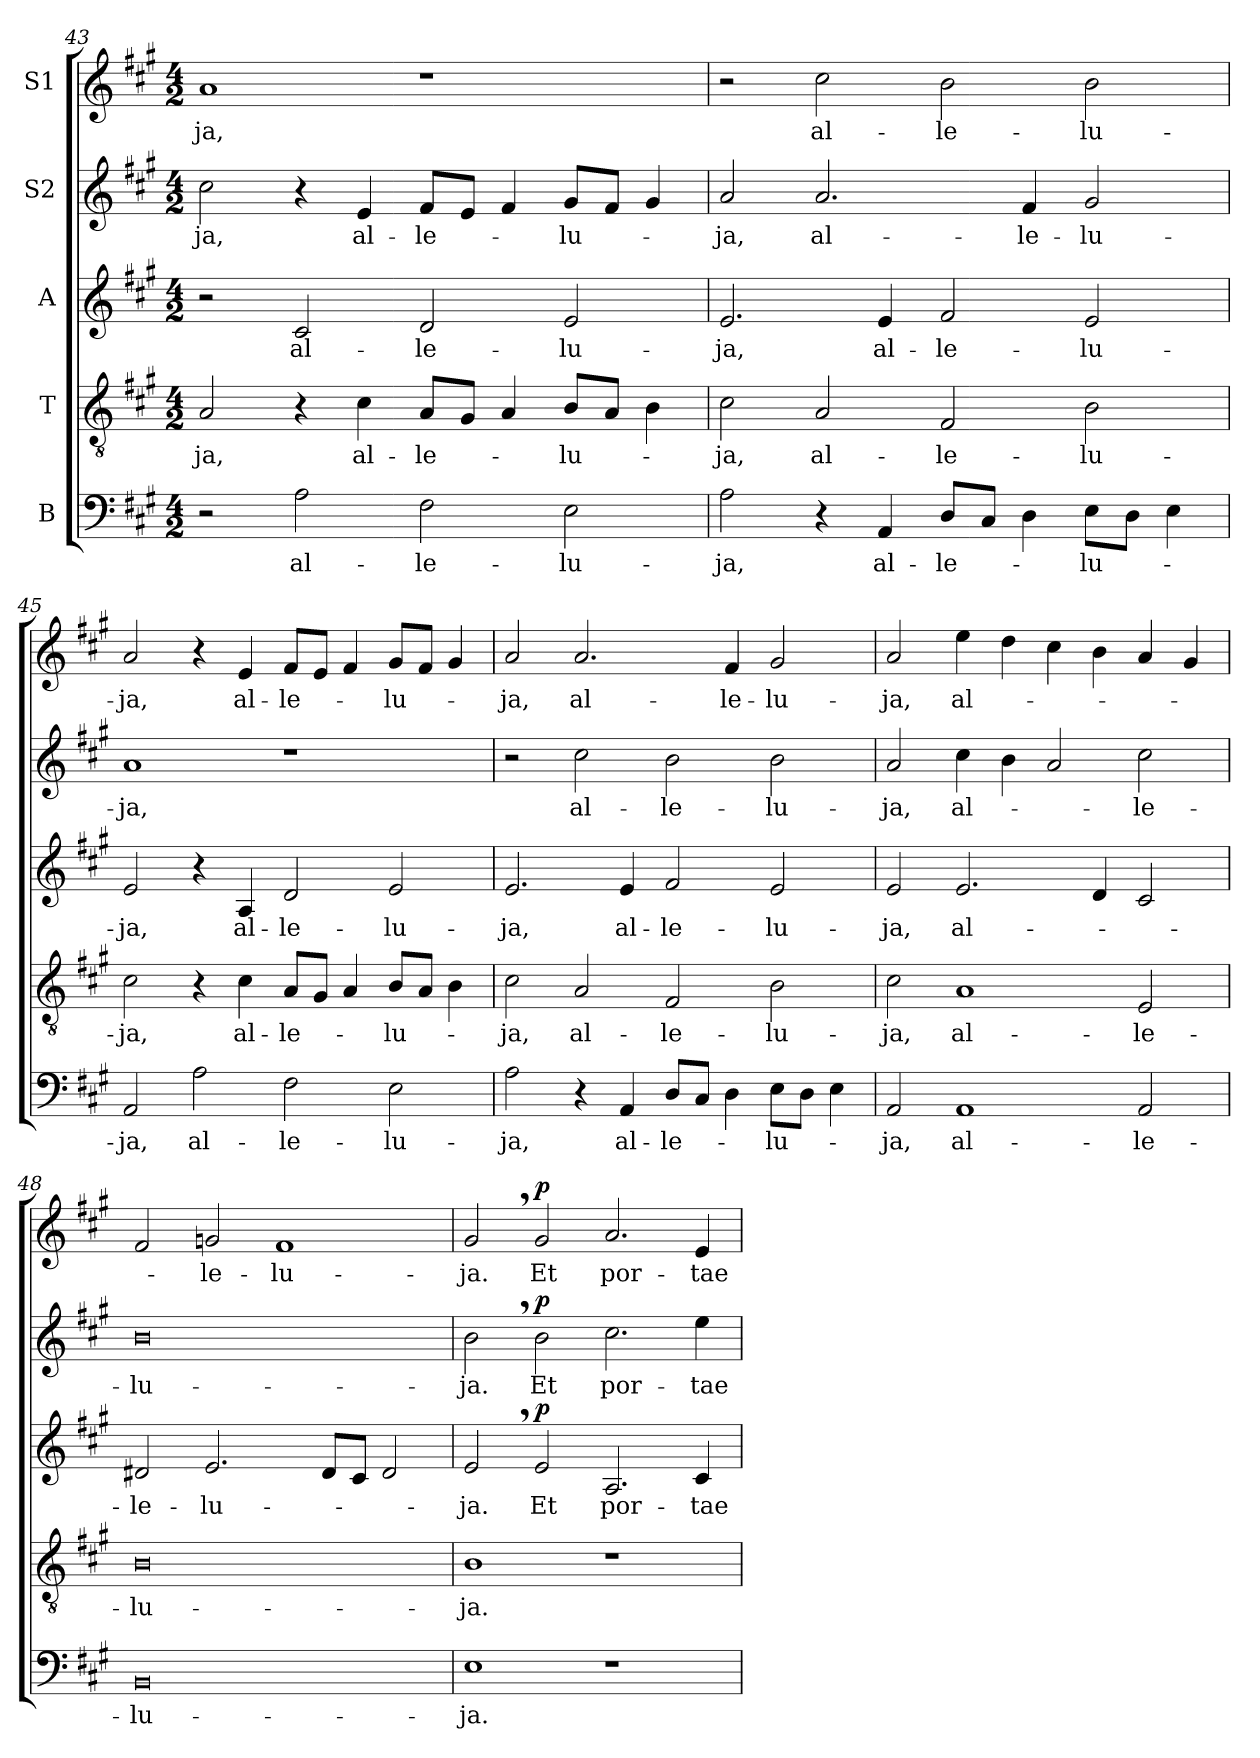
**kern	**text	**kern	**text	**kern	**text	**dynam	**kern	**text	**dynam	**kern	**text	**dynam
*part5	*part5	*part4	*part4	*part3	*part3	*part3	*part2	*part2	*part2	*part1	*part1	*part1
*staff5	*staff5	*staff4	*staff4	*staff3	*staff3	*staff3	*staff2	*staff2	*staff2	*staff1	*staff1	*staff1
*I"B	*	*I"T	*	*I"A	*	*	*I"S2	*	*	*I"S1	*	*
*clefF4	*	*clefGv2	*	*clefG2	*	*	*clefG2	*	*	*clefG2	*	*
*k[f#c#g#]	*	*k[f#c#g#]	*	*k[f#c#g#]	*	*	*k[f#c#g#]	*	*	*k[f#c#g#]	*	*
*M4/2	*	*M4/2	*	*M4/2	*	*	*M4/2	*	*	*M4/2	*	*
=43	=43	=43	=43	=43	=43	=43	=43	=43	=43	=43	=43	=43
2r	.	2A/	-ja,	2r	.	.	2cc#\	-ja,	.	1a	-ja,	.
2A\	al-	4r	.	2c#/	al-	.	4r	.	.	.	.	.
.	.	4c#\	al-	.	.	.	4e/	al-	.	.	.	.
2F#\	-le-	8A/L	-le-	2d/	-le-	.	8f#/L	-le-	.	1r	.	.
.	.	8G#/J	.	.	.	.	8e/J	.	.	.	.	.
.	.	4A/	.	.	.	.	4f#/	.	.	.	.	.
2E\	-lu-	8B/L	-lu-	2e/	-lu-	.	8g#/L	-lu-	.	.	.	.
.	.	8A/J	.	.	.	.	8f#/J	.	.	.	.	.
.	.	4B\	.	.	.	.	4g#/	.	.	.	.	.
=44	=44	=44	=44	=44	=44	=44	=44	=44	=44	=44	=44	=44
2A\	-ja,	2c#\	-ja,	2.e/	-ja,	.	2a/	-ja,	.	2r	.	.
4r	.	2A/	al-	.	.	.	2.a/	al-	.	2cc#\	al-	.
4AA/	al-	.	.	4e/	al-	.	.	.	.	.	.	.
8D/L	-le-	2F#/	-le-	2f#/	-le-	.	.	.	.	2b\	-le-	.
8C#/J	.	.	.	.	.	.	.	.	.	.	.	.
4D\	.	.	.	.	.	.	4f#/	-le-	.	.	.	.
8E\L	-lu-	2B\	-lu-	2e/	-lu-	.	2g#/	-lu-	.	2b\	-lu-	.
8D\J	.	.	.	.	.	.	.	.	.	.	.	.
4E\	.	.	.	.	.	.	.	.	.	.	.	.
=45	=45	=45	=45	=45	=45	=45	=45	=45	=45	=45	=45	=45
2AA/	-ja,	2c#\	-ja,	2e/	-ja,	.	1a	-ja,	.	2a/	-ja,	.
2A\	al-	4r	.	4r	.	.	.	.	.	4r	.	.
.	.	4c#\	al-	4A/	al-	.	.	.	.	4e/	al-	.
2F#\	-le-	8A/L	-le-	2d/	-le-	.	1r	.	.	8f#/L	-le-	.
.	.	8G#/J	.	.	.	.	.	.	.	8e/J	.	.
.	.	4A/	.	.	.	.	.	.	.	4f#/	.	.
2E\	-lu-	8B/L	-lu-	2e/	-lu-	.	.	.	.	8g#/L	-lu-	.
.	.	8A/J	.	.	.	.	.	.	.	8f#/J	.	.
.	.	4B\	.	.	.	.	.	.	.	4g#/	.	.
!!LO:LB:g=z
=46	=46	=46	=46	=46	=46	=46	=46	=46	=46	=46	=46	=46
2A\	-ja,	2c#\	-ja,	2.e/	-ja,	.	2r	.	.	2a/	-ja,	.
4r	.	2A/	al-	.	.	.	2cc#\	al-	.	2.a/	al-	.
4AA/	al-	.	.	4e/	al-	.	.	.	.	.	.	.
8D/L	-le-	2F#/	-le-	2f#/	-le-	.	2b\	le-	.	.	.	.
8C#/J	.	.	.	.	.	.	.	.	.	.	.	.
4D\	.	.	.	.	.	.	.	.	.	4f#/	-le-	.
8E\L	-lu-	2B\	-lu-	2e/	-lu-	.	2b\	lu-	.	2g#/	-lu-	.
8D\J	.	.	.	.	.	.	.	.	.	.	.	.
4E\	.	.	.	.	.	.	.	.	.	.	.	.
=47	=47	=47	=47	=47	=47	=47	=47	=47	=47	=47	=47	=47
2AA/	-ja,	2c#\	-ja,	2e/	-ja,	.	2a/	ja,	.	2a/	-ja,	.
1AA	al-	1A	al-	2.e/	al-	.	4cc#\	al-	.	4ee\	al-	.
.	.	.	.	.	.	.	4b\	.	.	4dd\	.	.
.	.	.	.	.	.	.	2a/	.	.	4cc#\	.	.
.	.	.	.	4d/	.	.	.	.	.	4b\	.	.
2AA/	-le-	2E/	-le-	2c#/	.	.	2cc#\	-le-	.	4a/	.	.
.	.	.	.	.	.	.	.	.	.	4g#/	.	.
=48	=48	=48	=48	=48	=48	=48	=48	=48	=48	=48	=48	=48
0BB	-lu-	0B	-lu-	2d#X/	-le-	.	0b	-lu-	.	2f#/	.	.
.	.	.	.	2.e/	-lu-	.	.	.	.	2gn/	-le-	.
.	.	.	.	.	.	.	.	.	.	1f#	-lu-	.
.	.	.	.	8d#/L	.	.	.	.	.	.	.	.
.	.	.	.	8c#/J	.	.	.	.	.	.	.	.
.	.	.	.	2d#/	.	.	.	.	.	.	.	.
=49	=49	=49	=49	=49	=49	=49	=49	=49	=49	=49	=49	=49
1E	-ja.	1B	-ja.	2e,/	-ja.	.	2b,\	ja.	.	2g#,/	-ja.	.
*	*	*	*	*	*	*	*	*	*	*MM192	*	*
!	!	!	!	!	!	!LO:DY:a	!	!	!LO:DY:a	!	!	!LO:DY:a
.	.	.	.	2e/	Et	p	2b\	Et	p	2g#/	Et	p
1r	.	1r	.	2.A/	por-	.	2.cc#\	por-	.	2.a/	por-	.
.	.	.	.	4c#/	-tae	.	4ee\	tae	.	4e/	-tae	.
=	=	=	=	=	=	=	=	=	=	=	=	=
*-	*-	*-	*-	*-	*-	*-	*-	*-	*-	*-	*-	*-
